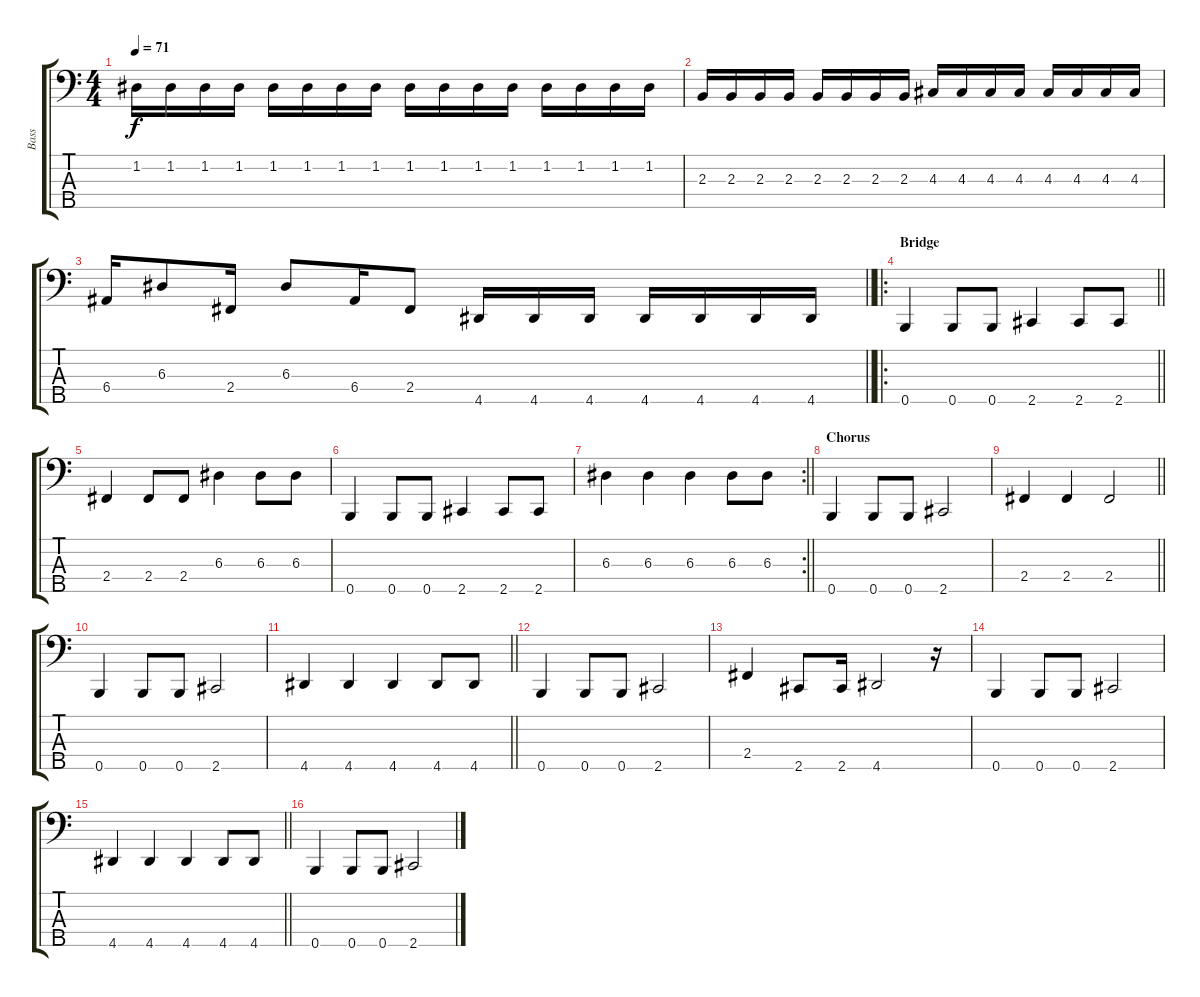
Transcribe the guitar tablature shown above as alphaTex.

\track ("Bass" "Bass") {instrument electricbassfinger}
\staff {score tabs}
\tuning (G2 D2 A1 E1 B0) {hide}
\ts (4 4)
\tempo 71
\clef f4
\ks c
1.2.16{dy f} 1.2.16 1.2.16 1.2.16 1.2.16 1.2.16 1.2.16 1.2.16 1.2.16 1.2.16 1.2.16 1.2.16 1.2.16 1.2.16 1.2.16 1.2.16 |
2.3.16 2.3.16 2.3.16 2.3.16 2.3.16 2.3.16 2.3.16 2.3.16 4.3.16 4.3.16 4.3.16 4.3.16 4.3.16 4.3.16 4.3.16 4.3.16 |
\barLineRight lightlight
6.4.16 6.3.8 2.4.16 6.3.8 6.4.16 2.4.8 4.5.16 4.5.16 4.5.16 4.5.16 4.5.16 4.5.16 4.5.16 |
\ro
\section ("" "Bridge")
\barLineRight lightlight
0.5.4 0.5.8 0.5.8 2.5.4 2.5.8 2.5.8 |
2.4.4 2.4.8 2.4.8 6.3.4 6.3.8 6.3.8 |
0.5.4 0.5.8 0.5.8 2.5.4 2.5.8 2.5.8 |
\rc 2
\barLineRight lightlight
6.3.4 6.3.4 6.3.4 6.3.8 6.3.8 |
\section ("" "Chorus")
0.5.4 0.5.8 0.5.8 2.5.2 |
\barLineRight lightlight
2.4.4 2.4.4 2.4.2 |
0.5.4 0.5.8 0.5.8 2.5.2 |
\barLineRight lightlight
4.5.4 4.5.4 4.5.4 4.5.8 4.5.8 |
0.5.4 0.5.8 0.5.8 2.5.2 |
2.4.4 2.5.8 2.5.16 4.5.2 r.16 |
0.5.4 0.5.8 0.5.8 2.5.2 |
\barLineRight lightlight
4.5.4 4.5.4 4.5.4 4.5.8 4.5.8 |
0.5.4 0.5.8 0.5.8 2.5.2
